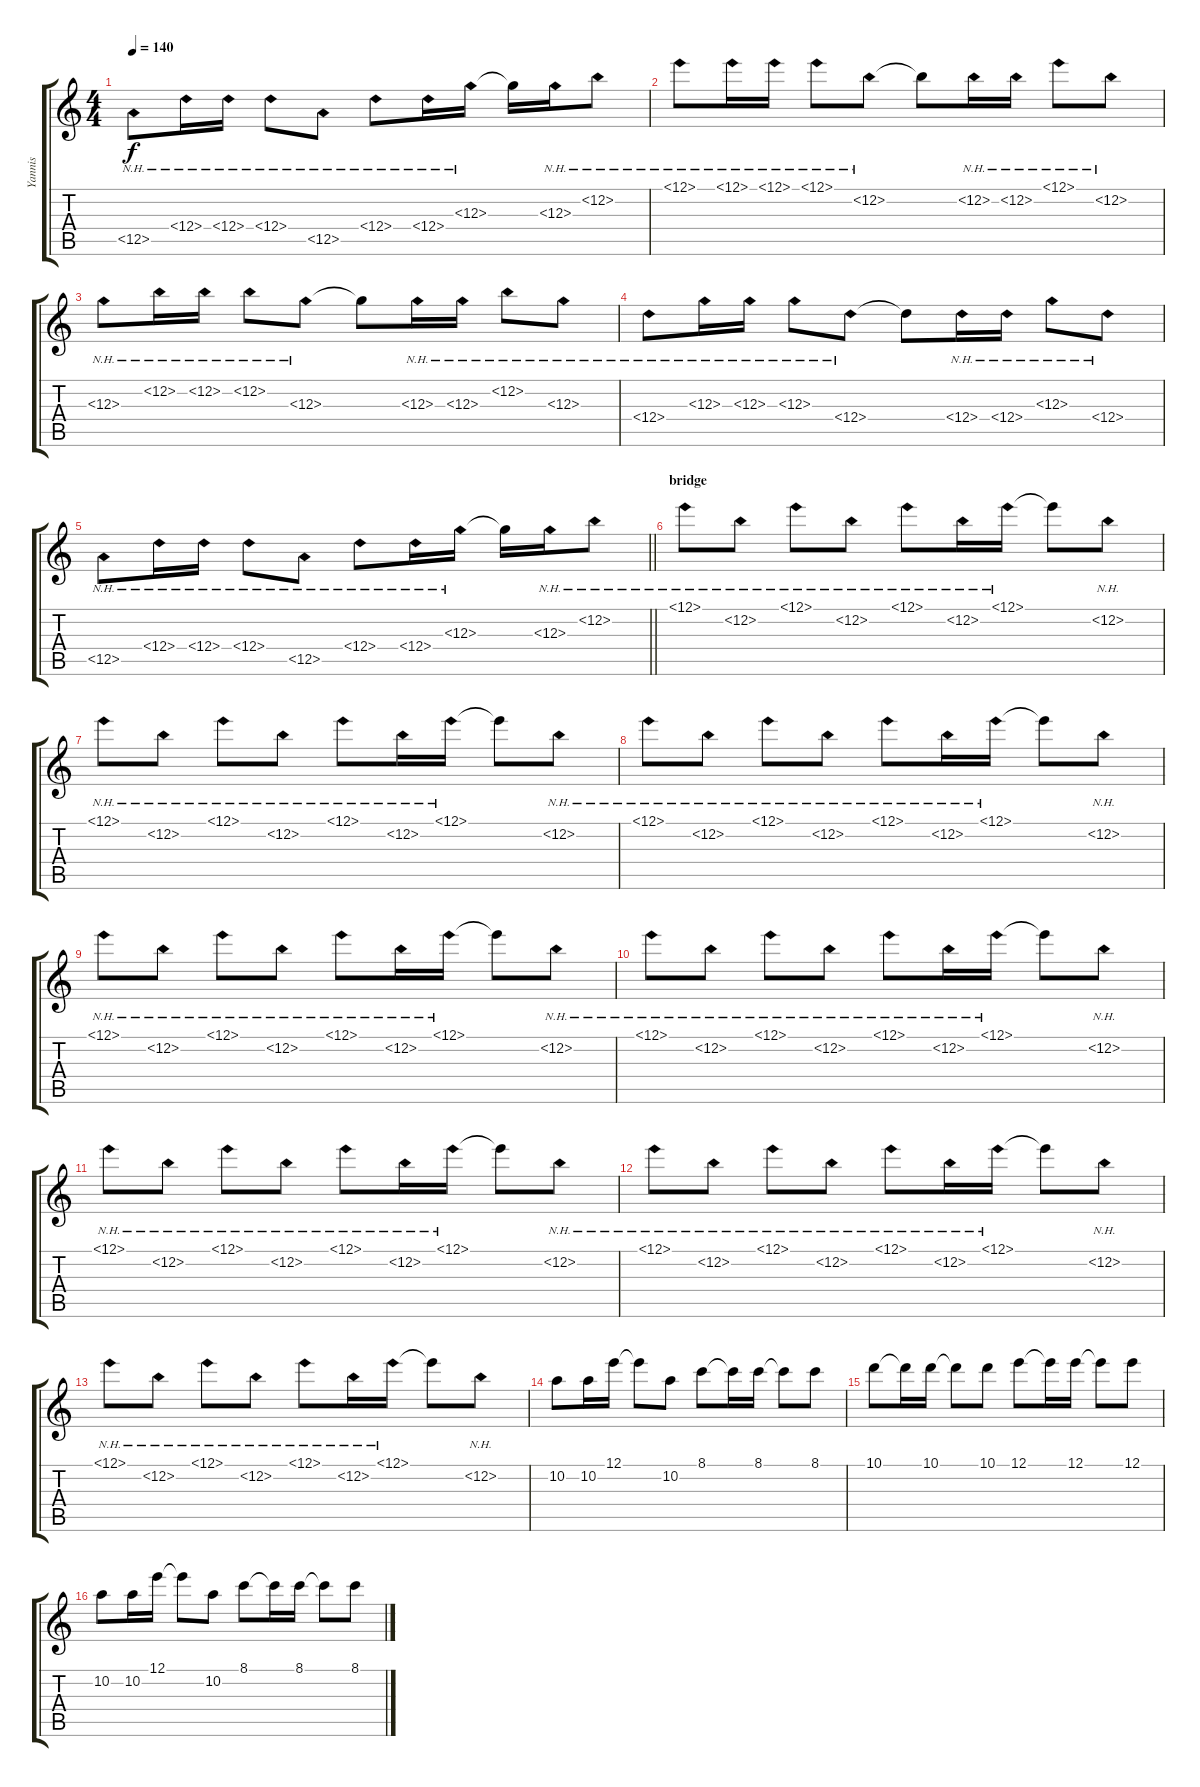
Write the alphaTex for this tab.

\track ("Yannis" "Yannis") {instrument electricguitarclean}
\staff {score tabs}
\tuning (E4 B3 G3 D3 A2 E2) {hide}
\ts (4 4)
\tempo 140
\clef g2
\ks c
12.5{nh}.8{dy f} 12.4{nh}.16 12.4{nh}.16 12.4{nh}.8 12.5{nh}.8 12.4{nh}.8 12.4{nh}.16 12.3{nh}.16 12.3{t}.16 12.3{nh}.16 12.2{nh}.8 |
12.1{nh}.8 12.1{nh}.16 12.1{nh}.16 12.1{nh}.8 12.2{nh}.8 12.2{t}.8 12.2{nh}.16 12.2{nh}.16 12.1{nh}.8 12.2{nh}.8 |
12.3{nh}.8 12.2{nh}.16 12.2{nh}.16 12.2{nh}.8 12.3{nh}.8 12.3{t}.8 12.3{nh}.16 12.3{nh}.16 12.2{nh}.8 12.3{nh}.8 |
12.4{nh}.8 12.3{nh}.16 12.3{nh}.16 12.3{nh}.8 12.4{nh}.8 12.4{t}.8 12.4{nh}.16 12.4{nh}.16 12.3{nh}.8 12.4{nh}.8 |
\barLineRight lightlight
12.5{nh}.8 12.4{nh}.16 12.4{nh}.16 12.4{nh}.8 12.5{nh}.8 12.4{nh}.8 12.4{nh}.16 12.3{nh}.16 12.3{t}.16 12.3{nh}.16 12.2{nh}.8 |
\section ("" "bridge")
12.1{nh}.8 12.2{nh}.8 12.1{nh}.8 12.2{nh}.8 12.1{nh}.8 12.2{nh}.16 12.1{nh}.16 12.1{t}.8 12.2{nh}.8 |
12.1{nh}.8 12.2{nh}.8 12.1{nh}.8 12.2{nh}.8 12.1{nh}.8 12.2{nh}.16 12.1{nh}.16 12.1{t}.8 12.2{nh}.8 |
12.1{nh}.8 12.2{nh}.8 12.1{nh}.8 12.2{nh}.8 12.1{nh}.8 12.2{nh}.16 12.1{nh}.16 12.1{t}.8 12.2{nh}.8 |
12.1{nh}.8 12.2{nh}.8 12.1{nh}.8 12.2{nh}.8 12.1{nh}.8 12.2{nh}.16 12.1{nh}.16 12.1{t}.8 12.2{nh}.8 |
12.1{nh}.8 12.2{nh}.8 12.1{nh}.8 12.2{nh}.8 12.1{nh}.8 12.2{nh}.16 12.1{nh}.16 12.1{t}.8 12.2{nh}.8 |
12.1{nh}.8 12.2{nh}.8 12.1{nh}.8 12.2{nh}.8 12.1{nh}.8 12.2{nh}.16 12.1{nh}.16 12.1{t}.8 12.2{nh}.8 |
12.1{nh}.8 12.2{nh}.8 12.1{nh}.8 12.2{nh}.8 12.1{nh}.8 12.2{nh}.16 12.1{nh}.16 12.1{t}.8 12.2{nh}.8 |
12.1{nh}.8 12.2{nh}.8 12.1{nh}.8 12.2{nh}.8 12.1{nh}.8 12.2{nh}.16 12.1{nh}.16 12.1{t}.8 12.2{nh}.8 |
10.2.8 10.2.16 12.1.16 12.1{t}.8 10.2.8 8.1.8 8.1{t}.16 8.1.16 8.1{t}.8 8.1.8 |
10.1.8 10.1{t}.16 10.1.16 10.1{t}.8 10.1.8 12.1.8 12.1{t}.16 12.1.16 12.1{t}.8 12.1.8 |
10.2.8 10.2.16 12.1.16 12.1{t}.8 10.2.8 8.1.8 8.1{t}.16 8.1.16 8.1{t}.8 8.1.8
